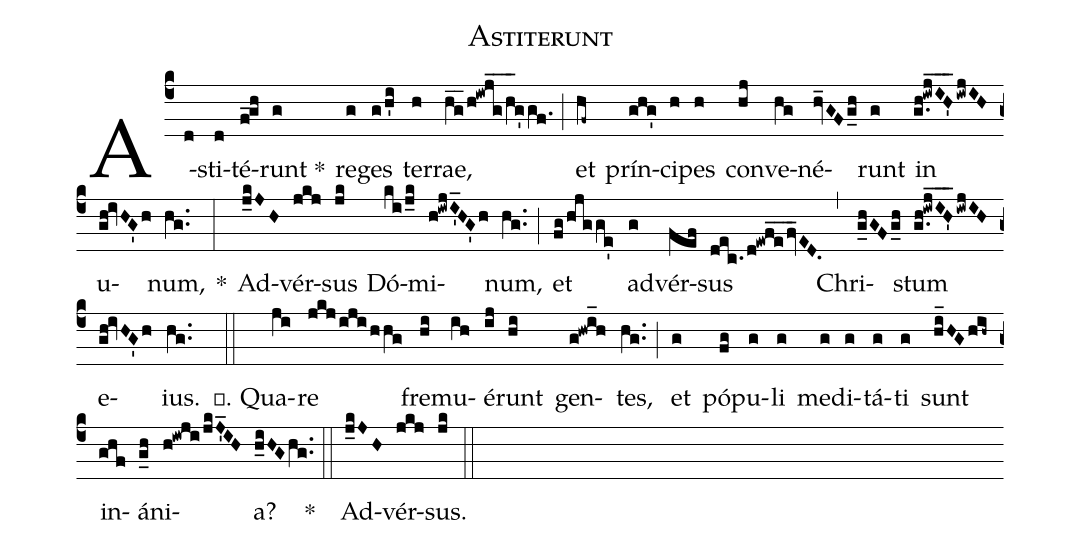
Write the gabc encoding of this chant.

name:Astiterunt;
%%
(c4) A(d)sti(d)té(f_!gh)runt *(g) re(g)ges(g/h'i) ter(h)rae,(hg__/h!iwj_g_/h_g'gf.) (;)
et(hf~) prín(ghg')ci(h)pes(h) con(hj)ve(hg)né(hv_GFg_h)runt(g) in(g.h!iwj_I_H'_iwjIH) u(gh!ivHG'h)num,(hg..) *(:)
Ad(j_kJH)vér(jkj)sus(jk) Dó(ki/j_k)mi(h!iwjI'_HG'h)num,(hg..) (;)
et(fg/hjgge') ad(g)vér(fef)sus(dec./d!ewf_e_fv_ED.) (,)
Chri(g_hGFg_h)stum(g.h!iwjIH'___iwjIH) e(gh!ivHG'h)ius.(hg..) (::)
℣. Qua(ji)re(jkj/iji/hhg) fre(hi)mu(ih)é(ij)runt(hi) gen(g!hwi_h)tes,(hg..) (;)
et(g) pó(fg)pu(g)li(g) me(g)di(g)tá(g)ti(g) sunt(hi_HGhih~) in(ghf)á(g_h)ni(h!iwji/jkJ'_IH)a?(h_iHGhg..) *(::)
Ad(j_kJH)vér(jkj)sus.(jk) (::)
